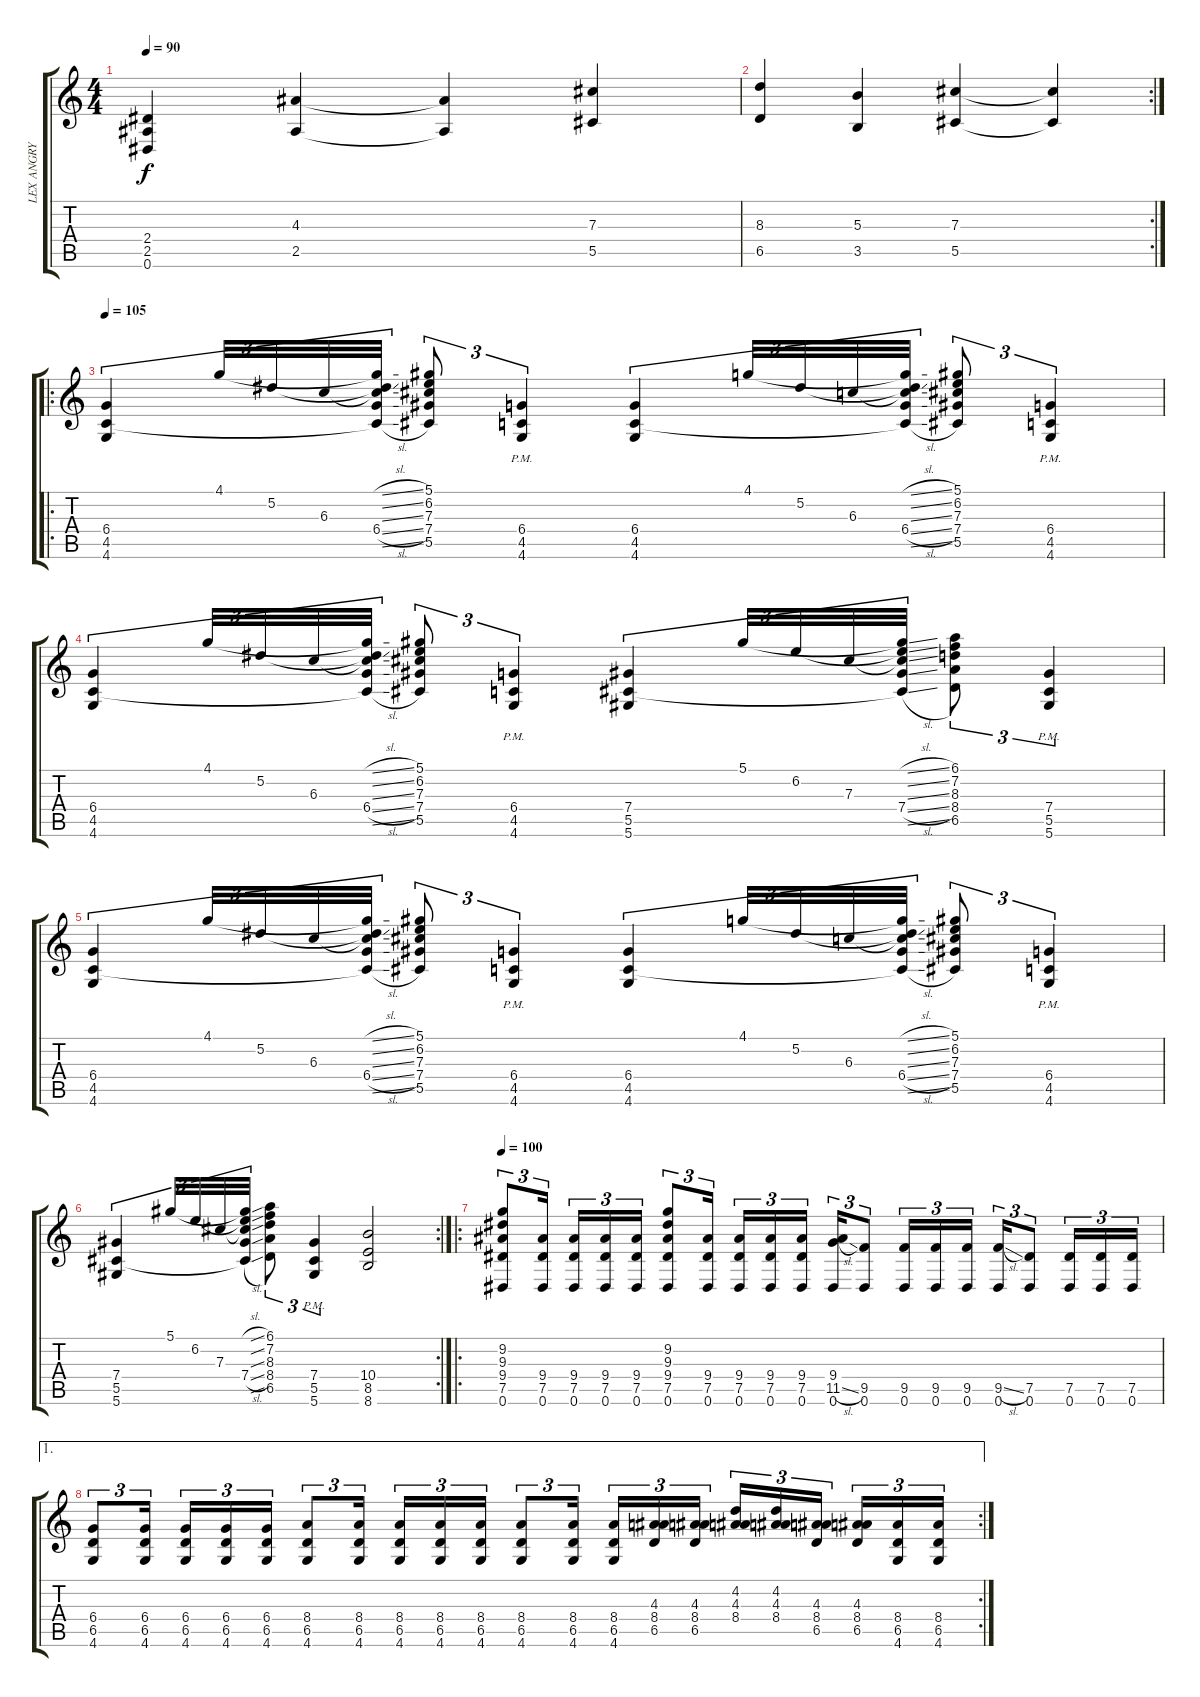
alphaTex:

\track ("LEX ANGRY" "LEX ANGRY") {instrument distortionguitar}
\staff {score tabs}
\tuning (Eb4 Bb3 Gb3 Db3 Ab2 Eb2) {hide}
\ts (4 4)
\tempo 90
\clef g2
\ks c
(2.4 2.5 0.6).4{dy f} (4.3 2.5).4 (4.3{t} 2.5{t}).4 (7.3 5.5).4 |
\rc 2
(8.3 6.5).4 (5.3 3.5).4 (7.3 5.5).4 (7.3{t} 5.5{t}).4 |
\ro
\tempo 105
(6.4 4.5 4.6).4{tu (3 2)} 4.1.32{tu (3 2)} 5.2.32{tu (3 2)} 6.3.32{tu (3 2)} (4.1{sl t} 5.2{sl t} 6.3{sl t} 6.4{sl} 4.5{sl t}).32{tu (3 2)} (5.1 6.2 7.3 7.4 5.5).8{tu (3 2)} (6.4{pm} 4.5{pm} 4.6{pm}).4{tu (3 2)} (6.4 4.5 4.6).4{tu (3 2)} 4.1.32{tu (3 2)} 5.2.32{tu (3 2)} 6.3.32{tu (3 2)} (4.1{sl t} 5.2{sl t} 6.3{sl t} 6.4{sl} 4.5{sl t}).32{tu (3 2)} (5.1 6.2 7.3 7.4 5.5).8{tu (3 2)} (6.4{pm} 4.5{pm} 4.6{pm}).4{tu (3 2)} |
(6.4 4.5 4.6).4{tu (3 2)} 4.1.32{tu (3 2)} 5.2.32{tu (3 2)} 6.3.32{tu (3 2)} (4.1{sl t} 5.2{sl t} 6.3{sl t} 6.4{sl} 4.5{sl t}).32{tu (3 2)} (5.1 6.2 7.3 7.4 5.5).8{tu (3 2)} (6.4{pm} 4.5{pm} 4.6{pm}).4{tu (3 2)} (7.4 5.5 5.6).4{tu (3 2)} 5.1.32{tu (3 2)} 6.2.32{tu (3 2)} 7.3.32{tu (3 2)} (5.1{sl t} 6.2{sl t} 7.3{sl t} 7.4{sl} 5.5{sl t}).32{tu (3 2)} (6.1 7.2 8.3 8.4 6.5).8{tu (3 2)} (7.4{pm} 5.5{pm} 5.6{pm}).4{tu (3 2)} |
(6.4 4.5 4.6).4{tu (3 2)} 4.1.32{tu (3 2)} 5.2.32{tu (3 2)} 6.3.32{tu (3 2)} (4.1{sl t} 5.2{sl t} 6.3{sl t} 6.4{sl} 4.5{sl t}).32{tu (3 2)} (5.1 6.2 7.3 7.4 5.5).8{tu (3 2)} (6.4{pm} 4.5{pm} 4.6{pm}).4{tu (3 2)} (6.4 4.5 4.6).4{tu (3 2)} 4.1.32{tu (3 2)} 5.2.32{tu (3 2)} 6.3.32{tu (3 2)} (4.1{sl t} 5.2{sl t} 6.3{sl t} 6.4{sl} 4.5{sl t}).32{tu (3 2)} (5.1 6.2 7.3 7.4 5.5).8{tu (3 2)} (6.4{pm} 4.5{pm} 4.6{pm}).4{tu (3 2)} |
\rc 2
(7.4 5.5 5.6).4{tu (3 2)} 5.1.32{tu (3 2)} 6.2.32{tu (3 2)} 7.3.32{tu (3 2)} (5.1{sl t} 6.2{sl t} 7.3{sl t} 7.4{sl} 5.5{sl t}).32{tu (3 2)} (6.1 7.2 8.3 8.4 6.5).8{tu (3 2)} (7.4{pm} 5.5{pm} 5.6{pm}).4{tu (3 2)} (10.4 8.5 8.6).2 |
\ro
\tempo 100
(9.2 9.3 9.4 7.5 0.6).8{tu (3 2)} (9.4 7.5 0.6).16{tu (3 2) beam splitsecondary} (9.4 7.5 0.6).16{tu (3 2)} (9.4 7.5 0.6).16{tu (3 2)} (9.4 7.5 0.6).16{tu (3 2)} (9.2 9.3 9.4 7.5 0.6).8{tu (3 2)} (9.4 7.5 0.6).16{tu (3 2) beam splitsecondary} (9.4 7.5 0.6).16{tu (3 2)} (9.4 7.5 0.6).16{tu (3 2)} (9.4 7.5 0.6).16{tu (3 2)} (9.4 11.5{sl} 0.6).16{tu (3 2)} (9.5 0.6).8{tu (3 2)} (9.5 0.6).16{tu (3 2)} (9.5 0.6).16{tu (3 2)} (9.5 0.6).16{tu (3 2)} (9.5{sl} 0.6).16{tu (3 2)} (7.5 0.6).8{tu (3 2)} (7.5 0.6).16{tu (3 2)} (7.5 0.6).16{tu (3 2)} (7.5 0.6).16{tu (3 2)} |
\ae 1
\rc 2
(6.4 6.5 4.6).8{tu (3 2)} (6.4 6.5 4.6).16{tu (3 2) beam splitsecondary} (6.4 6.5 4.6).16{tu (3 2)} (6.4 6.5 4.6).16{tu (3 2)} (6.4 6.5 4.6).16{tu (3 2)} (8.4 6.5 4.6).8{tu (3 2)} (8.4 6.5 4.6).16{tu (3 2) beam splitsecondary} (8.4 6.5 4.6).16{tu (3 2)} (8.4 6.5 4.6).16{tu (3 2)} (8.4 6.5 4.6).16{tu (3 2)} (8.4 6.5 4.6).8{tu (3 2)} (8.4 6.5 4.6).16{tu (3 2) beam splitsecondary} (8.4 6.5 4.6).16{tu (3 2)} (4.3 8.4 6.5).16{tu (3 2)} (4.3 8.4 6.5).16{tu (3 2)} (4.2 4.3 8.4).16{tu (3 2)} (4.2 4.3 8.4).16{tu (3 2)} (4.3 8.4 6.5).16{tu (3 2) beam splitsecondary} (4.3 8.4 6.5).16{tu (3 2)} (8.4 6.5 4.6).16{tu (3 2)} (8.4 6.5 4.6).16{tu (3 2)}
